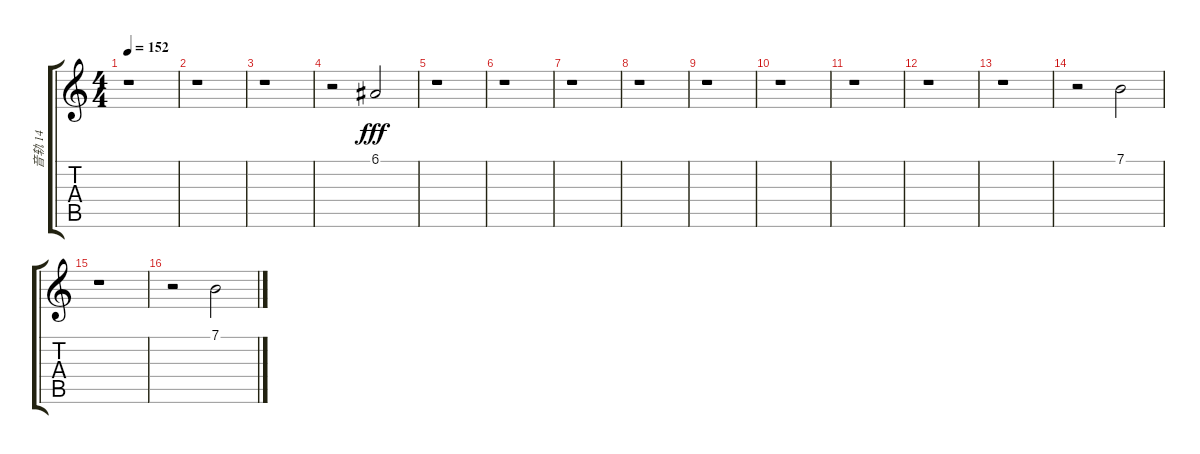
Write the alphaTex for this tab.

\track ("音轨 14" "音轨 14") {instrument reversecymbal}
\staff {score tabs}
\tuning (E4 B3 G3 D3 A2 E2) {hide}
\ts (4 4)
\tempo 152
\clef g2
\ks c
r.1{dy f} |
r.1 |
r.1 |
r.2 6.1.2{dy fff} |
r.1 |
r.1 |
r.1 |
r.1 |
r.1 |
r.1 |
r.1 |
r.1 |
r.1 |
r.2 7.1.2 |
r.1 |
r.2 7.1.2
